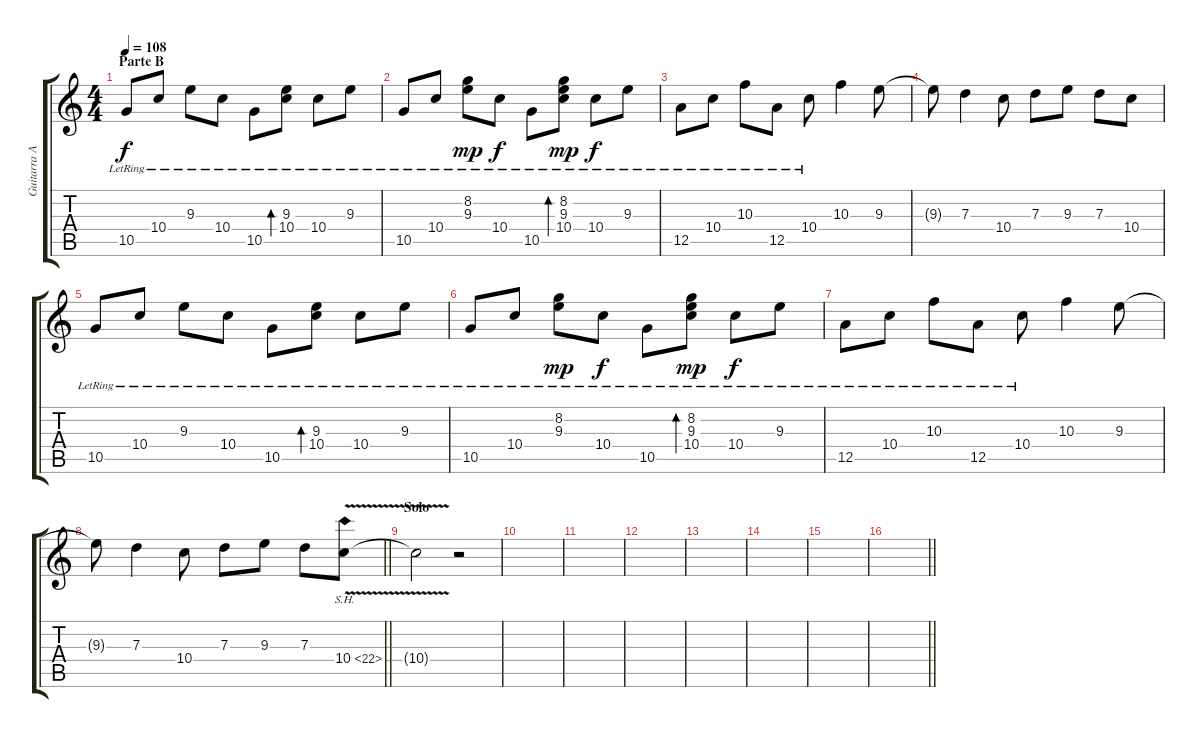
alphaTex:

\track ("Guitarra Arpegios" "Guitarra A") {instrument distortionguitar}
\staff {score tabs}
\tuning (E4 B3 G3 D3 A2 E2) {hide}
\ts (4 4)
\section ("" "Parte B")
\tempo 108
\clef g2
\ks c
10.5{lr}.8{dy f} 10.4{lr}.8 9.3{lr}.8 10.4{lr}.8 10.5{lr}.8 (9.3{lr} 10.4{lr}).8{bd 60} 10.4{lr}.8 9.3{lr}.8 |
10.5{lr}.8 10.4{lr}.8 (8.2 9.3{lr}).8{dy mp} 10.4{lr}.8{dy f} 10.5{lr}.8 (8.2{lr} 9.3{lr} 10.4{lr}).8{bd 60 dy mp} 10.4{lr}.8{dy f} 9.3{lr}.8 |
12.5{lr}.8 10.4{lr}.8 10.3{lr}.8 12.5{lr}.8 10.4{lr}.8 10.3.4 9.3.8 |
9.3{t}.8 7.3.4 10.4.8 7.3.8 9.3.8 7.3.8 10.4.8 |
10.5{lr}.8 10.4{lr}.8 9.3{lr}.8 10.4{lr}.8 10.5{lr}.8 (9.3{lr} 10.4{lr}).8{bd 60} 10.4{lr}.8 9.3{lr}.8 |
10.5{lr}.8 10.4{lr}.8 (8.2 9.3{lr}).8{dy mp} 10.4{lr}.8{dy f} 10.5{lr}.8 (8.2{lr} 9.3{lr} 10.4{lr}).8{bd 60 dy mp} 10.4{lr}.8{dy f} 9.3{lr}.8 |
12.5{lr}.8 10.4{lr}.8 10.3{lr}.8 12.5{lr}.8 10.4{lr}.8 10.3.4 9.3.8 |
\barLineRight lightlight
9.3{t}.8 7.3.4 10.4.8 7.3.8 9.3.8 7.3.8 10.4{sh 12 v}.8 |
\section ("" "Solo")
10.4{t}.2 r.2 |
|
|
|
|
|
|
\barLineRight lightlight
